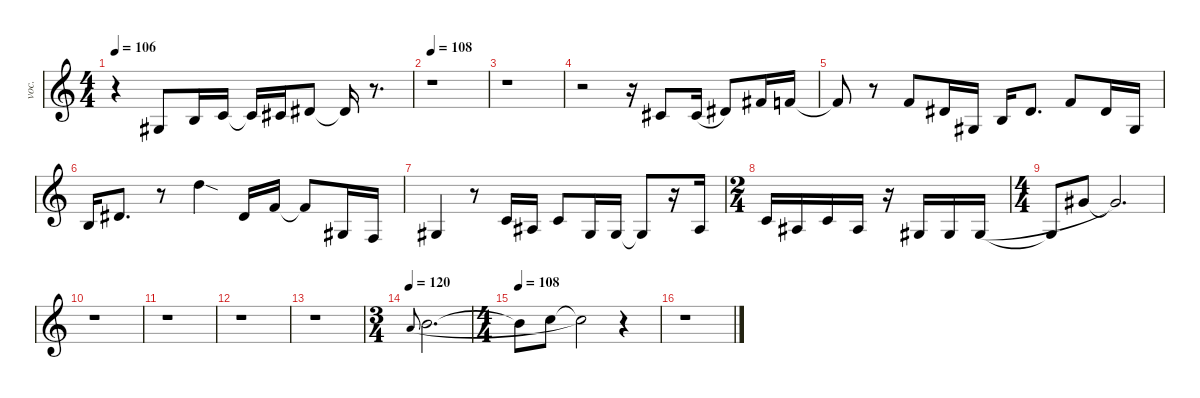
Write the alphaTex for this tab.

\defaultSystemsLayout 4
\hideDynamics
\bracketExtendMode nobrackets
\track ("Backing Vocals II" "voc.") {instrument voiceoohs}
\staff {score}
\tuning (E4 B3 G3 D3 A2 E2)
\ts (4 4)
\tempo 106
\clef g2
\ks c
r.4{dy mf} 1.3{acc #}.8 -5.1.16 -4.1.16 -4.1{t}.16 2.2{acc #}.16 4.2{acc #}.8 4.2{t acc #}.16 r.8{d} |
\tempo 108
r.1 |
r.1 |
r.2 r.16 2.2{acc #}.8 2.2{acc #}.16{legatoorigin} 4.2{acc #}.8 2.1{acc #}.16 1.1.16 |
1.1{t}.8 r.8 1.1.8 4.2{acc #}.16 1.3{acc #}.16 -5.1.16 4.2{acc #}.8{d} 1.1.8 4.2{acc #}.16 1.3{acc #}.16 |
-5.1.16 4.2{acc #}.8{d} r.8 10.1{sod}.4 4.2{acc #}.16 1.1.16 1.1{t}.8 1.3{acc #}.16 -11.1.16 |
1.3{acc #}.4 r.8 1.2.16 3.3{acc #}.16 1.2.8 1.3{acc #}.16 1.3{acc #}.16 1.3{t acc #}.8 r.16 3.3{acc #}.16 |
\ts (2 4)
\beaming (8 2 2)
-4.1.16 3.3{acc #}.16 -4.1.16 3.3{acc #}.16 r.16 1.3{acc #}.16 1.3{acc #}.16 1.3{acc #}.16{legatoorigin} |
\ts (4 4)
\beaming (8 2 2 2 2)
1.3{t acc #}.8{legatoorigin} 4.1{acc #}.8{legatoorigin} 4.1{t acc #}.2{d} |
r.1 |
r.1 |
r.1 |
r.1 |
\ts (3 4)
\beaming (8 2 2 2)
\tempo 120
5.1.8{gr onbeat legatoorigin} 7.1.2{d legatoorigin} |
\ts (4 4)
\beaming (8 2 2 2 2)
\tempo 108
7.1{t}.8{legatoorigin} 8.1.8{legatoorigin} 8.1{t}.2 r.4 |
r.1
